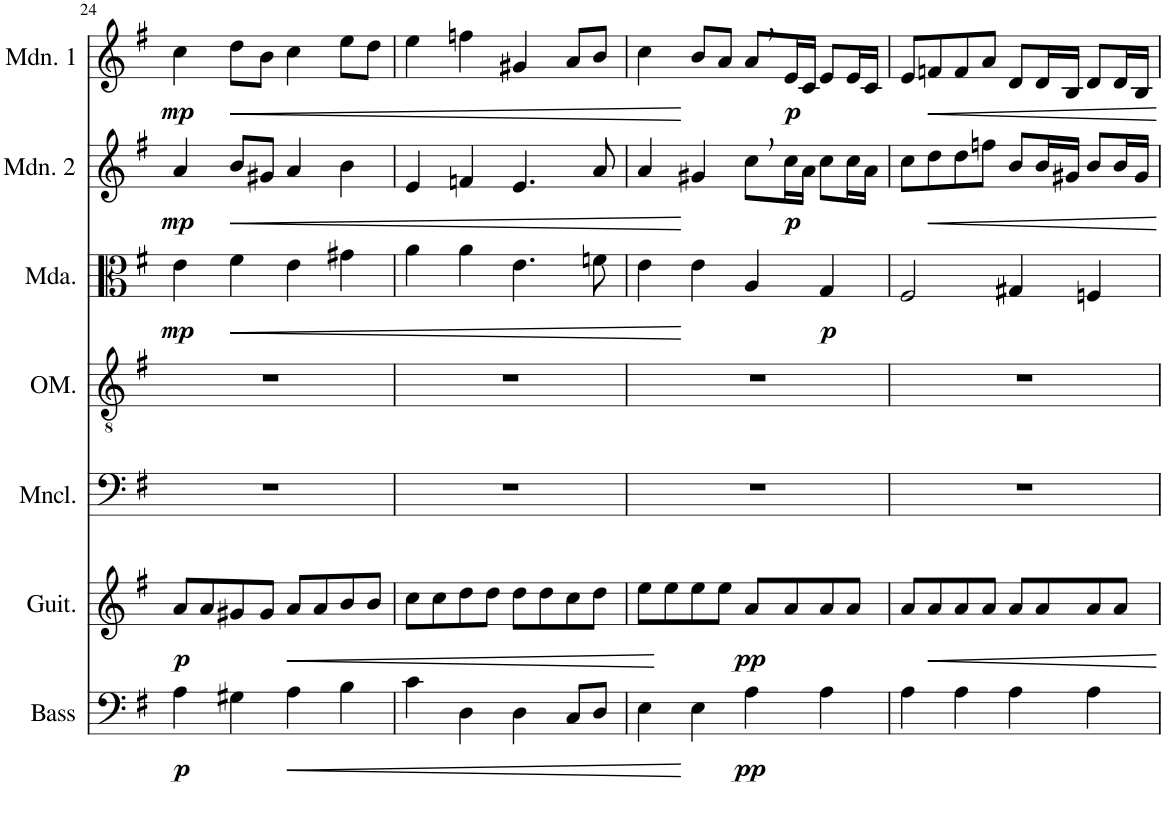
**kern	**dynam	**kern	**dynam	**kern	**kern	**kern	**dynam	**kern	**dynam	**kern	**dynam
*part7	*part7	*part6	*part6	*part5	*part4	*part3	*part3	*part2	*part2	*part1	*part1
*staff7	*staff7	*staff6	*staff6	*staff5	*staff4	*staff3	*staff3	*staff2	*staff2	*staff1	*staff1
*I"Acoustic Bass	*	*I"Guitar	*	*I"Mandocello	*I"Octave Mandolin	*I"Mandola	*	*I"Mandolin 2	*	*I"Mandolin 1	*
*I'Bass	*	*I'Guit.	*	*I'Mncl.	*I'OM.	*I'Mda.	*	*I'Mdn. 2	*	*I'Mdn. 1	*
!!LO:PB:g=z
*clefF4	*	*clefG2	*	*clefF4	*clefGv2	*clefC3	*	*clefG2	*	*clefG2	*
*Trd7c12	*	*Trd7c12	*	*	*	*	*	*	*	*	*
*k[f#]	*	*k[f#]	*	*k[f#]	*k[f#]	*k[f#]	*	*k[f#]	*	*k[f#]	*
*M4/4	*	*M4/4	*	*M4/4	*M4/4	*M4/4	*	*M4/4	*	*M4/4	*
=24	=24	=24	=24	=24	=24	=24	=24	=24	=24	=24	=24
!	!LO:DY:b	!	!LO:DY:b	!	!	!	!LO:DY:b	!	!LO:DY:b	!	!LO:DY:b
4A\	p	8a/L	p	1r	1r	4e\	mp	4a/	mp	4cc\	mp
.	.	8a/	.	.	.	.	.	.	.	.	.
!	!	!	!	!	!	!	!LO:HP:b	!	!LO:HP:b	!	!LO:HP:b
4G#X\	.	8g#X/	.	.	.	4f#\	<	8b/L	<	8dd\L	<
.	.	8g#/J	.	.	.	.	.	8g#X/J	.	8b\J	.
!	!LO:HP:b	!	!LO:HP:b	!	!	!	!	!	!	!	!
4A\	<	8a/L	<	.	.	4e\	.	4a/	.	4cc\	.
.	.	8a/	.	.	.	.	.	.	.	.	.
4B\	.	8b/	.	.	.	4g#X\	.	4b\	.	8ee\L	.
.	.	8b/J	.	.	.	.	.	.	.	8dd\J	.
=25	=25	=25	=25	=25	=25	=25	=25	=25	=25	=25	=25
4c\	.	8cc\L	.	1r	1r	4a\	.	4e/	.	4ee\	.
.	.	8cc\	.	.	.	.	.	.	.	.	.
4D\	.	8dd\	.	.	.	4a\	.	4fn/	.	4ffn\	.
.	.	8dd\J	.	.	.	.	.	.	.	.	.
4D\	.	8dd\L	.	.	.	4.e\	.	4.e/	.	4g#X/	.
.	.	8dd\	.	.	.	.	.	.	.	.	.
8C/L	.	8cc\	.	.	.	.	.	.	.	8a/L	.
8D/J	.	8dd\J	.	.	.	8fn\	.	8a/	.	8b/J	.
=26	=26	=26	=26	=26	=26	=26	=26	=26	=26	=26	=26
4E\	.	8ee\L	.	1r	1r	4e\	.	4a/	.	4cc\	.
.	.	8ee\	[	.	.	.	.	.	.	.	.
4E\	[	8ee\	.	.	.	4e\	[	4g#X/	[	8b/L	[
.	.	8ee\J	.	.	.	.	.	.	.	8a/J	.
!	!LO:DY:b	!	!LO:DY:b	!	!	!	!	!	!	!	!
4A\	pp	8a/L	pp	.	.	4A/	.	8cc,\L	.	8a,/L	.
!	!	!	!	!	!	!	!	!	!LO:DY:b	!	!LO:DY:b
.	.	8a/	.	.	.	.	.	16cc\L	p	16e/L	p
.	.	.	.	.	.	.	.	16a\JJ	.	16c/JJ	.
!	!	!	!	!	!	!	!LO:DY:b	!	!	!	!
4A\	.	8a/	.	.	.	4G/	p	8cc\L	.	8e/L	.
.	.	8a/J	.	.	.	.	.	16cc\L	.	16e/L	.
.	.	.	.	.	.	.	.	16a\JJ	.	16c/JJ	.
=27	=27	=27	=27	=27	=27	=27	=27	=27	=27	=27	=27
4A\	.	8a/L	.	1r	1r	2F#/	.	8cc\L	.	8e/L	.
.	.	8a/	.	.	.	.	.	8dd\	.	8fn/	.
4A\	.	8a/	.	.	.	.	.	8dd\	.	8f/	.
.	.	8a/J	.	.	.	.	.	8ffn\J	.	8a/J	.
4A\	.	8a/L	.	.	.	4G#X/	.	8b/L	.	8d/L	.
.	.	8a/	.	.	.	.	.	16b/L	.	16d/L	.
.	.	.	.	.	.	.	.	16g#X/JJ	.	16B/JJ	.
4A\	.	8a/	.	.	.	4Fn/	.	8b/L	.	8d/L	.
.	.	8a/J	.	.	.	.	.	16b/L	.	16d/L	.
.	.	.	.	.	.	.	.	16g#/JJ	.	16B/JJ	.
=	=	=	=	=	=	=	=	=	=	=	=
*-	*-	*-	*-	*-	*-	*-	*-	*-	*-	*-	*-
